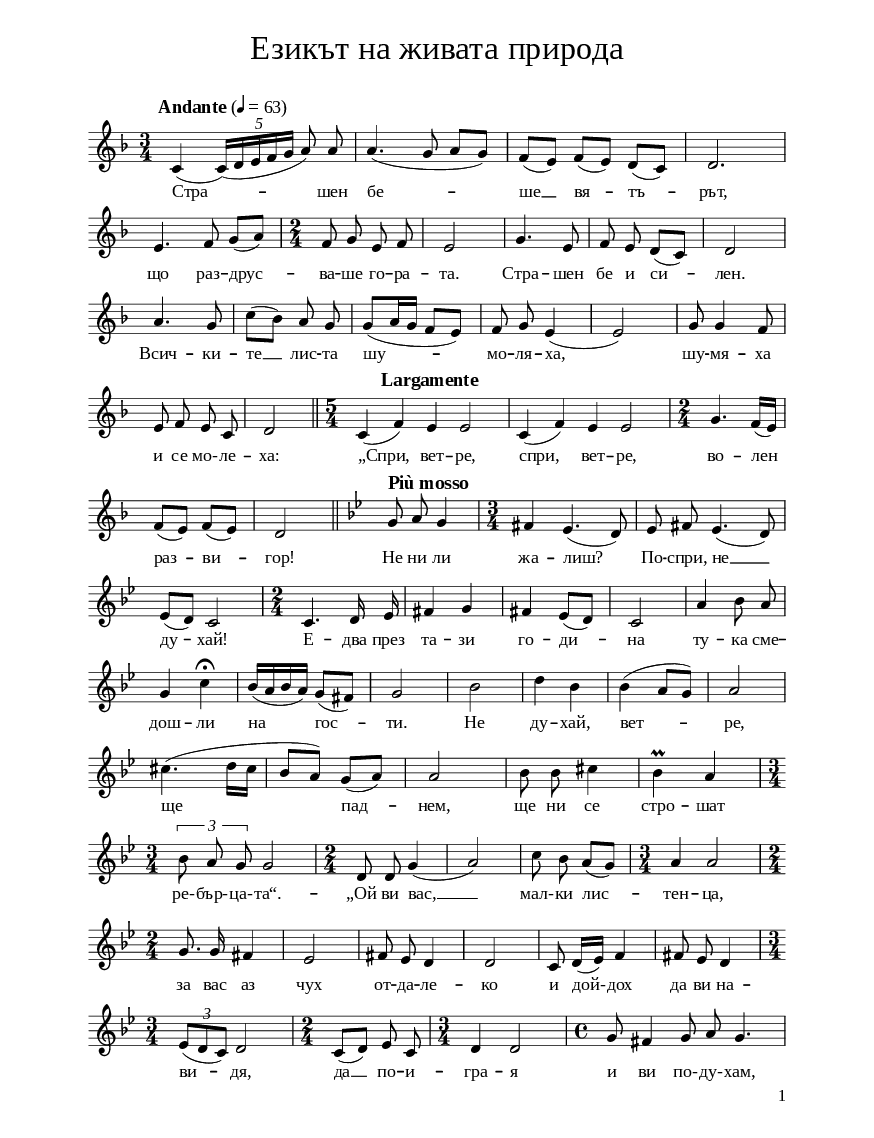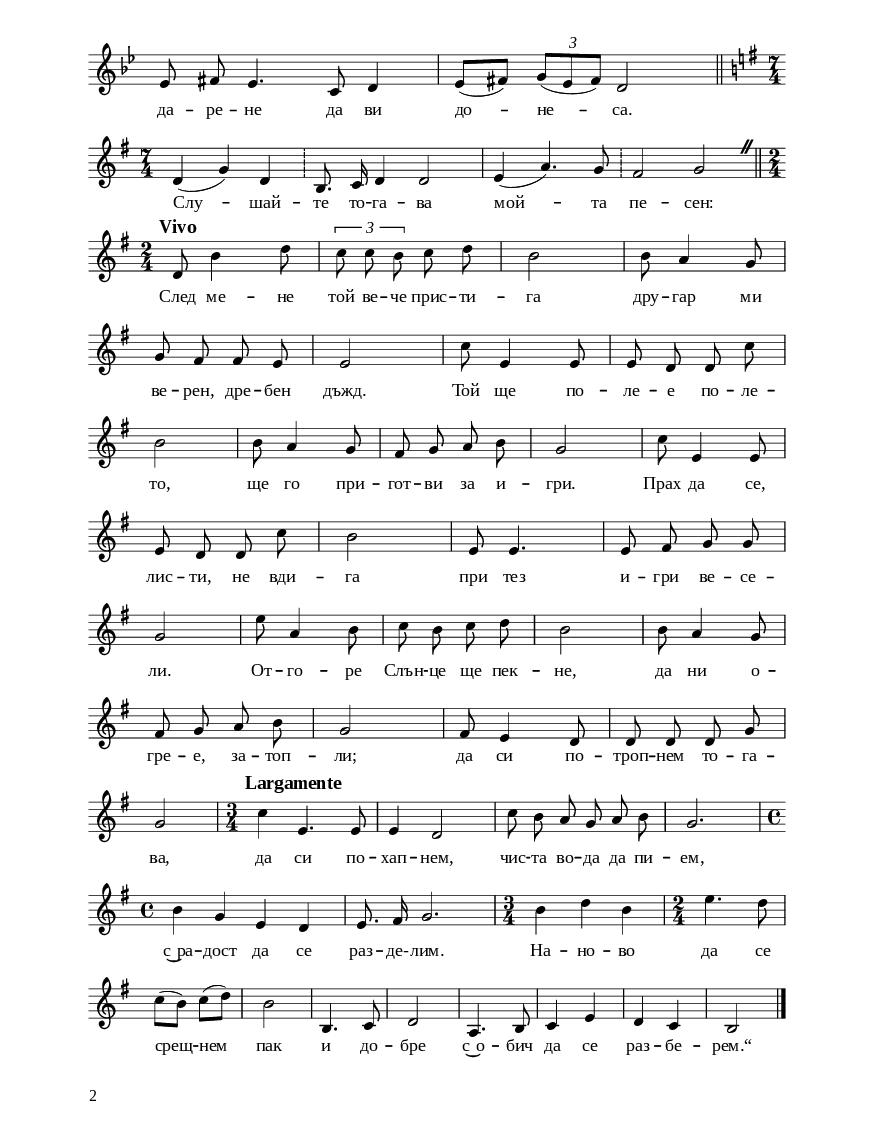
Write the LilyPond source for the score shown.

\version "2.24.3"

\include "include/globals.ily"

\bookpart {
  \label #'ref130
  \tocItem \markup "Езикът на живата природа"

  \paper {
    print-all-headers = ##t
    print-page-number = ##t
    print-first-page-number = ##t

    % put page numbers on the bottom
    oddHeaderMarkup = \markup ""
    evenHeaderMarkup = \markup ""
    oddFooterMarkup = \markup
    \fill-line {
      ""
      \if \should-print-page-number \fromproperty #'page:page-number-string
    }
    evenFooterMarkup = \markup
    \fill-line {
      \if \should-print-page-number \fromproperty #'page:page-number-string
      ""
    }

    left-margin = 1.5\cm
    right-margin = 1.5\cm
    top-margin = 1.6\cm
    bottom-margin = 1.2\cm
    ragged-bottom = ##t % do not spread the staves to fill the whole vertical space

    % change distance between staves
    system-system-spacing =
    #'((basic-distance . 9)
       (minimum-distance . 6)
       (padding . 1)
       (stretchability . 12))
  }
  \score {
    \include "include/score-layout.ily"


    \new Voice \absolute {
      \clef treble
      \key f \major
      \time 3/4
      \tempoFunc "Andante" 4 "63"
      \autoBeamOff
      c'4 ( \once \omit TupletBracket
      \times 4/5  {
        c'16 ) ( [  d'16  e'16  f'16
        g'16 ]
      }
      a'8 ) a'8  |

      a'4. ( g'8   a'8 [  g'8
      ] ) |
      f'8 ( [ e'8 ])
      f'8 ( [  e'8  ] )  d'8 ( [  c'8]) |
      d'2. \break |
      e'4. f'8  g'8 ( [
      a'8  ])
      \time 2/4 f'8 g'8 e'8  f'8 |
      e'2 | % 6
      g'4.  e'8 |
      f'8  e'8
      d'8 ( [  c'8 ]) | d'2 \break |
      a'4.  g'8 | c''8 ( [  bes'8 ]) a'8  g'8 |
      g'8 ( [ a'16   g'16]
      f'8  [ e'8 ] ) |

      f'8 g'8 e'4 ( |e'2) |
      g'8  g'4  f'8 |  \break
      e'8  f'8 e'8  c'8 | d'2 |   % 13
      \time 5/4  | \bar "||" % 13
      \tempo "        Largamente" c'4 ( f'4 )
      e'4  e'2 | % 14
      c'4 (  f'4 )  e'4  e'2 | % 15
      \time 2/4  | % 15
      g'4.  f'16 ( [  e'16 ]) \break | % 16
      f'8 ( [  e'8 ] ) f'8 ( [  e'8 ] )| % 17
      d'2 \bar "||"
      \tempo "Più mosso"
      \key g \minor | % 18
      g'8  a'8  g'4 | % 19
      \time 3/4 fis'4  es'4. ( d'8 ) |
      es'8  fis'8  es'4. ( d'8 )| \break % 21
      es'8 ( [  d'8 ])   c'2   |   % 22
      \time 2/4 c'4.  d'16  es'16 | % 23
      fis'4  g'4|  fis'4
      es'8 ( [  d'8 ])  | c'2 | % 25
      a'4 bes'8 a'8  \break  | % 26
      g'4  c''4 ^\fermata  | % 27
      \slurDown \stemUp bes'16 (
      [a'16 bes'16  a'16])
      \slurNeutral \stemNeutral
      g'8 ( [  fis'8 ] )| % 28
      g'2  | % 29
      bes'2 |  d''4  bes'4 |
      bes'4 ( a'8 [  g'8  ] ) a'2  \break | % 31
      cis''4. (  d''16 [  cis''16 ] |
      bes'8 [  a'8 ] ) % 32
      g'8 ( [  a'8 ] ) a'2 |
      bes'8  bes'8  cis''4 | % 34
      bes'4 \prall  a'4 |  \break % 35
      \time 3/4  | % 35
      \times 2/3  {
        bes'8  a'8  g'8
      }
      g'2 | \time 2/4 d'8  d'8
      g'4 ( | a'2 ) |   % 37
      c''8  bes'8  a'8 ( [  g'8 ]) |
      \time 3/4  | % 38
      a'4  a'2  | \break
      \time 2/4  | % 39
      g'8.  g'16  fis'4 |
      es'2 | % 41
      fis'8  es'8  d'4 | % 42
      d'2 | % 43
      c'8  d'16 ( [  es'16 ] ) f'4 | % 44
      fis'8 es'8  d'4 | % 46
      \time 3/4  | \break  % 46
      \once \omit TupletBracket
      \times 2/3  {
        es'8 ( [  d'8  c'8 ])
      }
      d'2 | % 47
      \time 2/4  | % 47
      c'8 ( [  d'8 ])  es'8  c'8  | % 48
      \time 3/4  | % 48
      d'4  d'2 | % 49
      \time 4/4  | % 49
      g'8  fis'4  g'8
      a'8 g'4. \break | % 51
      es'8  fis'8  es'4.  c'8
      d'4 |  es'8 ([ fis'8 ])
      \times 2/3  {
        g'8 ( [  es'8  fis'8 ] )
      } d'2 | \bar "||" \break
      \key g \major \time 7/4 | % 54
      d'4 (  g'4 )  d'4  \bar "!" b8. c'16 d'4  d'2 | % 56
      e'4 ( a'4.)   g'8  \bar "!" fis'2  g'2 \caesura \bar "||" \break
      \time 2/4  | % 58
      \tempo "Vivo" d'8 b'4  d''8 | % 59
      \tupletUp \times 2/3  {
        c''8   c''8  b'8
      } \tupletNeutral
      c''8 d''8  |
      b'2 | % 61
      b'8  a'4  g'8 | \break % 62
      g'8  fis'8  fis'8  e'8 | % 63
      e'2 | % 64
      c''8  e'4  e'8 | % 65
      e'8  d'8  d'8  c''8 | \break % 66
      b'2 | % 67
      b'8  a'4  g'8  | % 68
      fis'8  g'8  a'8  b'8 |  % 69
      g'2 |
      c''8  e'4  e'8 | \break % 71
      e'8  d'8  d'8  c''8 | % 72
      b'2  | % 73
      e'8  e'4. |   % 74
      e'8  fis'8  g'8  g'8 \break | % 75
      g'2  | % 76
      e''8  a'4  b'8 | % 77
      c''8   b'8  c''8  d''8 | % 78
      b'2 |  % 79
      b'8  a'4  g'8 |\break
      fis'8  g'8  a'8  b'8 | % 81
      g'2 | % 82
      fis'8  e'4  d'8 |
      d'8  d'8  d'8  g'8 | \break % 84
      g'2 | % 85
      \tempo "Largamente"
      \time 3/4  | % 85
      c''4  e'4.  e'8 | % 86
      e'4 d'2 | % 87
      c''8 b'8 a'8  g'8
      a'8  b'8  | % 88
      g'2. |  \break % 89
      \time 4/4  | % 89
      b'4 g'4  e'4
      d'4 |
      e'8.  fis'16  g'2.   | % 91
      \time 3/4 b'4 d''4  b'4 | \time 2/4  e''4. d''8 |  \break | % 92
      c''8 ( [  b'8 ])  c''8 ( [
      d''8 ]) | b'2 | % 93
      b4.  c'8  d'2 | % 94
      a4. b8  c'4
      e'4 | % 95
      d'4  c'4  b2 \bar "|."
    }

    \addlyrics {
      Стра --  шен
      бе --   ше __  вя -- тъ
      -- рът, що раз -- друс -- ва --
      ше го -- ра -- та. Стра -- шен
      бе и си -- лен. Всич -- ки -- те __
      лис -- та шу --
      мо -- ля -- ха, шу -- мя -- ха и се
      "мо-" -- ле -- ха: „Спри,  вет --
      ре, спри,  вет -- ре, во -- лен
      раз -- ви -- гор! Не ни
      ли жа -- лиш?  По -- спри, не __
      ду -- хай! Е -- два през та
      -- зи го -- ди -- на ту --
      ка сме -- дош -- ли на
      гос -- ти. Не ду -- хай, вет --
      ре, ще пад --
      нем, ще ни се стро -- шат "ре-" --
      "бър-" -- "ца-" -- та“. -- „Ой ви вас, __
      "мал-" -- ки лис -- тен -- ца,
      за вас аз чух от -- да -- ле -- ко
      и "дой-" -- дох да ви на -- ви
      --  дя, да __  по -- и -- гра --
      я и ви "по-" -- "ду-" -- хам, да -- ре --
      не да ви до -- не --  са.
      Слу -- шай -- те то -- га -- ва
      мой -- та пе -- сен: След ме --
      не той ве -- че прис -- ти -- га дру
      -- гар ми ве -- рен, дре -- бен
      дъжд. Той ще по -- ле -- е по --
      ле -- то, ще го при -- гот -- ви
      за и -- гри. Прах да се, лис --
      ти, не вди -- га при тез и -- гри
      ве -- се -- ли. От -- го -- ре Слън
      -- це ще пек -- не, да ни о --
      гре -- е, за -- топ -- ли; да си
      по -- троп -- нем то -- га  -- ва,
      да си по -- хап  -- нем, чис
      -- та во -- да да пи  -- ем,
      с~ра -- дост да се раз -- де- --
      лим. На -- но -- во да се срещ
      -- нем  пак и до -- бре с~о
      -- бич да се раз -- бе -- рем.“}

      \header {
        title = \titleFunc #'ref_desc_8 "Езикът на живата природа" "Ezikăt na živata priroda"
      }

      \midi{}

    }



  } % bookpart
